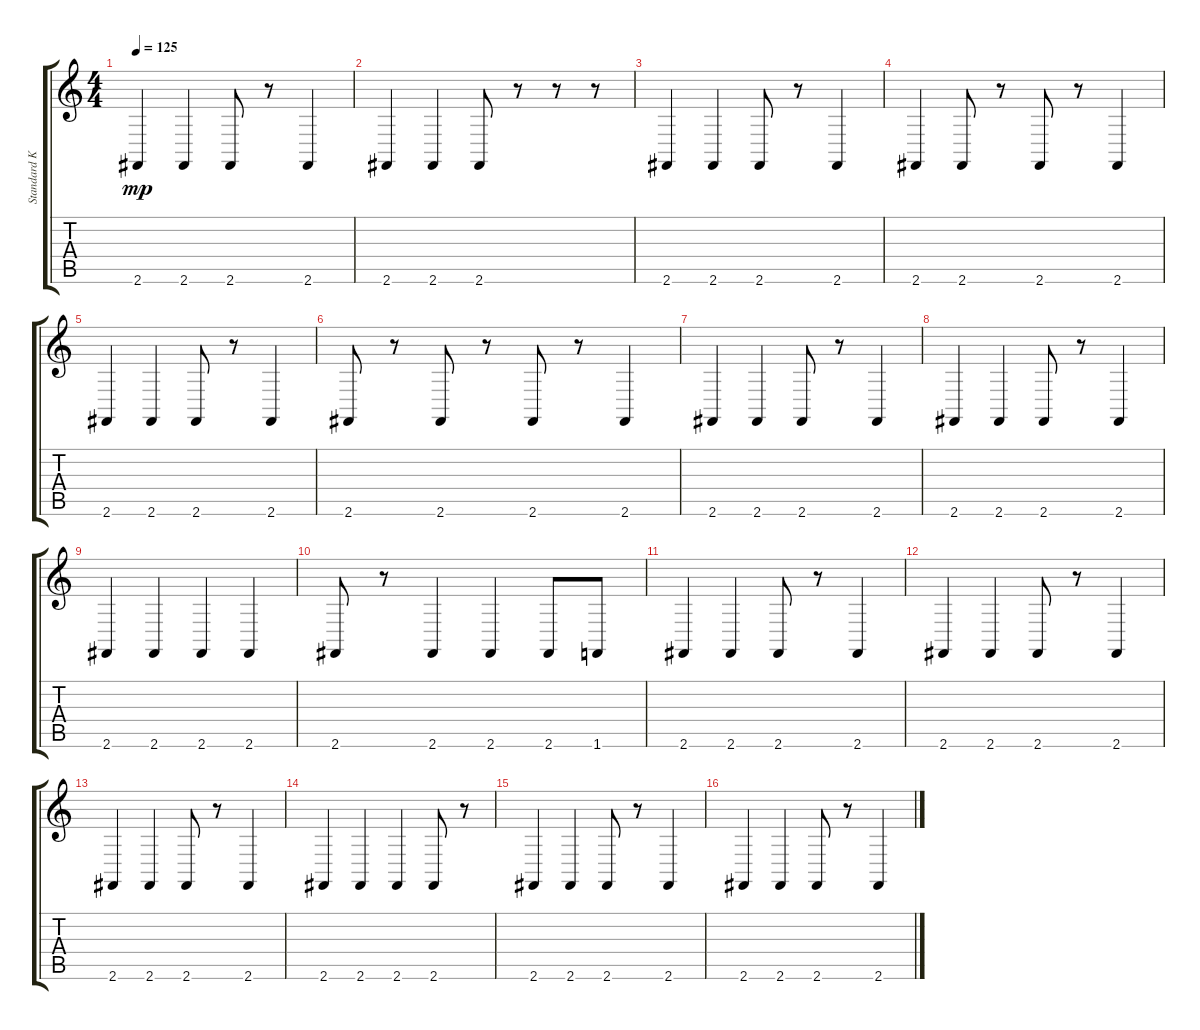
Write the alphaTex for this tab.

\track ("Standard Kit" "Standard K") {instrument acousticgrandpiano}
\staff {score tabs}
\tuning (E4 B3 G3 D3 A2 E2) {hide}
\ts (4 4)
\tempo 125
\clef g2
\ks c
2.6.4{dy mp} 2.6.4 2.6.8 r.8 2.6.4 |
2.6.4 2.6.4 2.6.8 r.8 r.8 r.8 |
2.6.4 2.6.4 2.6.8 r.8 2.6.4 |
2.6.4 2.6.8 r.8 2.6.8 r.8 2.6.4 |
2.6.4 2.6.4 2.6.8 r.8 2.6.4 |
2.6.8 r.8 2.6.8 r.8 2.6.8 r.8 2.6.4 |
2.6.4 2.6.4 2.6.8 r.8 2.6.4 |
2.6.4 2.6.4 2.6.8 r.8 2.6.4 |
2.6.4 2.6.4 2.6.4 2.6.4 |
2.6.8 r.8 2.6.4 2.6.4 2.6.8 1.6.8 |
2.6.4 2.6.4 2.6.8 r.8 2.6.4 |
2.6.4 2.6.4 2.6.8 r.8 2.6.4 |
2.6.4 2.6.4 2.6.8 r.8 2.6.4 |
2.6.4 2.6.4 2.6.4 2.6.8 r.8 |
2.6.4 2.6.4 2.6.8 r.8 2.6.4 |
2.6.4 2.6.4 2.6.8 r.8 2.6.4
